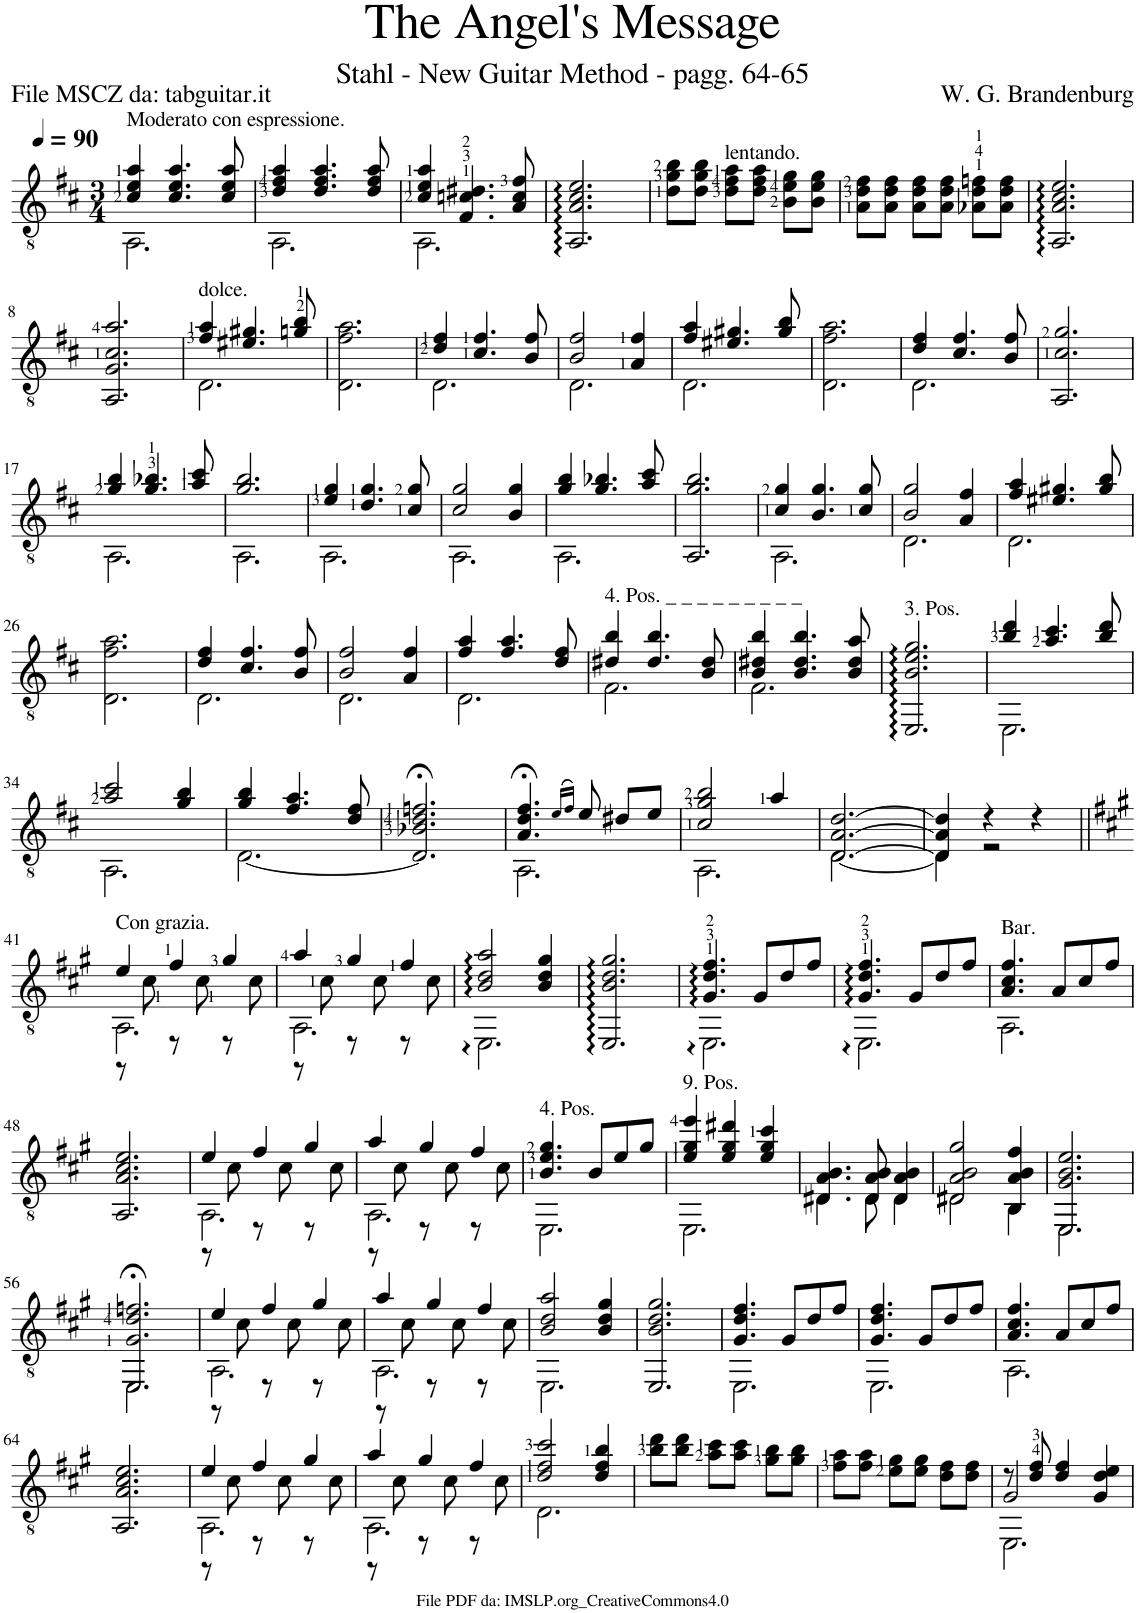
**kern
*part1
*staff1
*I"Guitar
*I'Guit.
*clefGv2
*k[f#c#]
*M3/4
*MM90
=1
*^
!LO:TX:a:t=Moderato con espressione.	!
4c#/ 4e/ 4a/	2.AA\
4.c#/ 4.e/ 4.a/	.
8c#/ 8e/ 8a/	.
=2	=2
4d/ 4f#/ 4a/	2.AA\
4.d/ 4.f#/ 4.a/	.
8d/ 8f#/ 8a/	.
=3	=3
4c#/ 4e/ 4a/	2.AA\
4.F#/ 4.cn/ 4.d#X/	.
8A/ 8c/ 8f#/	.
*v	*v
=4
2.AA/:: 2.A/:: 2.c#/:: 2.e/::
=5
8d\ 8g\ 8b\L
8d\ 8g\ 8b\J
!LO:TX:a:t=lentando.
8d\ 8f#\ 8a\L
8d\ 8f#\ 8a\J
8B\ 8e\ 8g\L
8B\ 8e\ 8g\J
=6
8A\ 8d\ 8f#\L
8A\ 8d\ 8f#\J
8A\ 8d\ 8f#\L
8A\ 8d\ 8f#\J
8A-X\ 8d\ 8fn\L
8A-\ 8d\ 8f\J
=7
2.AA/:: 2.A/:: 2.c#/:: 2.e/::
!!LO:LB:g=z
=8
2.AA/ 2.G/ 2.c#/ 2.a/
=9
*^
!LO:TX:a:t=dolce.	!
4f#/ 4a/	2.D\
4.e#X/ 4.g#X/	.
8gn/ 8b/	.
*v	*v
=10
2.D\ 2.f#\ 2.a\
=11
*^
4d/ 4f#/	2.D\
4.c#/ 4.f#/	.
8B/ 8f#/	.
=12	=12
2B/ 2f#/	2.D\
4A/ 4f#/	.
=13	=13
4f#/ 4a/	2.D\
4.e#X/ 4.g#X/	.
8g#/ 8b/	.
*v	*v
=14
2.D\ 2.f#\ 2.a\
=15
*^
4d/ 4f#/	2.D\
4.c#/ 4.f#/	.
8B/ 8f#/	.
*v	*v
=16
2.AA/ 2.c#/ 2.g/
!!LO:LB:g=z
=17
*^
4g/ 4b/	2.AA\
4.g/ 4.b-X/	.
8a/ 8cc#/	.
=18	=18
2.g/ 2.b/	2.AA\
=19	=19
4e/ 4g/	2.AA\
4.d/ 4.g/	.
8c#/ 8g/	.
=20	=20
2c#/ 2g/	2.AA\
4B/ 4g/	.
=21	=21
4g/ 4b/	2.AA\
4.g/ 4.b-X/	.
8a/ 8cc#/	.
*v	*v
=22
2.AA/ 2.g/ 2.b/
=23
*^
4c#/ 4g/	2.AA\
4.B/ 4.g/	.
8c#/ 8g/	.
=24	=24
2B/ 2g/	2.D\
4A/ 4f#/	.
=25	=25
4f#/ 4a/	2.D\
4.e#X/ 4.g#X/	.
8g#/ 8b/	.
*v	*v
!!LO:LB:g=z
=26
2.D\ 2.f#\ 2.a\
=27
*^
4d/ 4f#/	2.D\
4.c#/ 4.f#/	.
8B/ 8f#/	.
=28	=28
2B/ 2f#/	2.D\
4A/ 4f#/	.
=29	=29
4f#/ 4a/	2.D\
4.f#/ 4.a/	.
8d/ 8f#/	.
=30	=30
!LO:TX:a:t=4. Pos. _ _ _ _ _ _ _ _ _	!
4d#X/ 4b/	2.F#\
4.d#/ 4.b/	.
8B/ 8d#/	.
=31	=31
4B/ 4d#X/ 4b/	2.F#\
4.B/ 4.d#/ 4.b/	.
8B/ 8d#/ 8a/	.
*v	*v
=32
!LO:TX:a:t=3. Pos.
2.EE/:: 2.B/:: 2.e/:: 2.g/::
=33
*^
4b/ 4dd/	2.EE\
4.a/ 4.cc#/	.
8b/ 8dd/	.
!!LO:LB:g=z	!!
=34	=34
2a/ 2cc#/	2.AA\
4g/ 4b/	.
=35	=35
4g/ 4b/	[2.D\
4.f#/ 4.a/	.
8d/ 8f#/	.
=36	=36
2.B-X/;< 2.d/;< 2.fn/;<	2.D/]
=37	=37
4.A/;< 4.d/;< 4.f#/;<	2.AA\
(16qe/LL	.
16qf#/JJ)	.
8e/	.
8d#X/L	.
8e/J	.
=38	=38
2c#/ 2g/ 2b/	2.AA\
4a/	.
=39	=39
[2.D/ [2.A/ [2.d/	[2.D\
=40	=40
4D/] 4A/] 4d/]	4D\]
4r	2r
4r	.
*v	*v
!!LO:LB:g=z
=41||
*k[f#c#g#]
*^
*	*^
!LO:TX:a:t=Con grazia.	!	!
4e/	2.AA\	8r
.	.	8c#\
4f#/	.	8r
.	.	8c#\
4g#/	.	8r
.	.	8c#\
=42	=42	=42
4a/	2.AA\	8r
.	.	8c#\
4g#/	.	8r
.	.	8c#\
4f#/	.	8r
.	.	8c#\
*	*v	*v
=43	=43
2B/:: 2d/:: 2a/::	2.EE::\
4B/ 4d/ 4g#/	.
*v	*v
=44
2.EE/:: 2.B/:: 2.d/:: 2.g#/::
=45
*^
4.G#/:: 4.d/:: 4.f#/::	2.EE::\
8G#/L	.
8d/	.
8f#/J	.
=46	=46
4.G#/:: 4.d/:: 4.f#/::	2.EE::\
8G#/L	.
8d/	.
8f#/J	.
=47	=47
!LO:TX:a:t=Bar.	!
4.A/ 4.c#/ 4.f#/	2.AA\
8A/L	.
8c#/	.
8f#/J	.
*v	*v
!!LO:LB:g=z
=48
2.AA/ 2.A/ 2.c#/ 2.e/
=49
*^
*	*^
4e/	2.AA\	8r
.	.	8c#\
4f#/	.	8r
.	.	8c#\
4g#/	.	8r
.	.	8c#\
=50	=50	=50
4a/	2.AA\	8r
.	.	8c#\
4g#/	.	8r
.	.	8c#\
4f#/	.	8r
.	.	8c#\
=51	=51	=51
!LO:TX:a:t=4. Pos.	!	!
*	*v	*v
4.B/ 4.e/ 4.g#/	2.EE\
8B/L	.
8e/	.
8g#/J	.
=52	=52
!LO:TX:a:t=9. Pos.	!
4e/ 4g#/ 4ee/	2.EE\
4e/ 4g#/ 4dd#X/	.
4e/ 4g#/ 4cc#/	.
=53	=53
4.D#X/ 4.A/ 4.B/	4.D#\
8D#/ 8A/ 8B/	8D#\
4D#/ 4A/ 4B/	4D#\
=54	=54
2D#X/ 2A/ 2B/ 2g#/	2D#\
4BB/ 4A/ 4B/ 4f#/	4BB\
=55	=55
2.EE/ 2.G#/ 2.B/ 2.e/	2.EE\
!!LO:LB:g=z	!!
=56	=56
2.EE/;< 2.G#/;< 2.d/;< 2.fn/;<	2.EE\
=57	=57
*	*^
4e/	2.AA\	8r
.	.	8c#\
4f#/	.	8r
.	.	8c#\
4g#/	.	8r
.	.	8c#\
=58	=58	=58
4a/	2.AA\	8r
.	.	8c#\
4g#/	.	8r
.	.	8c#\
4f#/	.	8r
.	.	8c#\
*	*v	*v
=59	=59
2B/ 2d/ 2a/	2.EE\
4B/ 4d/ 4g#/	.
*v	*v
=60
2.EE/ 2.B/ 2.d/ 2.g#/
=61
*^
4.G#/ 4.d/ 4.f#/	2.EE\
8G#/L	.
8d/	.
8f#/J	.
=62	=62
4.G#/ 4.d/ 4.f#/	2.EE\
8G#/L	.
8d/	.
8f#/J	.
=63	=63
4.A/ 4.c#/ 4.f#/	2.AA\
8A/L	.
8c#/	.
8f#/J	.
*v	*v
!!LO:LB:g=z
=64
2.AA/ 2.A/ 2.c#/ 2.e/
=65
*^
*	*^
4e/	2.AA\	8r
.	.	8c#\
4f#/	.	8r
.	.	8c#\
4g#/	.	8r
.	.	8c#\
=66	=66	=66
4a/	2.AA\	8r
.	.	8c#\
4g#/	.	8r
.	.	8c#\
4f#/	.	8r
.	.	8c#\
*	*v	*v
=67	=67
2d/ 2f#/ 2cc#/	2.D\
4d/ 4f#/ 4b/	.
*v	*v
=68
8b\ 8dd\L
8b\ 8dd\J
8a\ 8cc#\L
8a\ 8cc#\J
8g#\ 8b\L
8g#\ 8b\J
=69
8f#\ 8a\L
8f#\ 8a\J
8e\ 8g#\L
8e\ 8g#\J
8d\ 8f#\L
8d\ 8f#\J
=70
*^
*	*^
8r	2.EE\	2G#/
8d/ 8f#/	.	.
4d/ 4f#/	.	.
4G#/ 4d/ 4e/	.	4ryy
*v	*v	*v
=
*-
